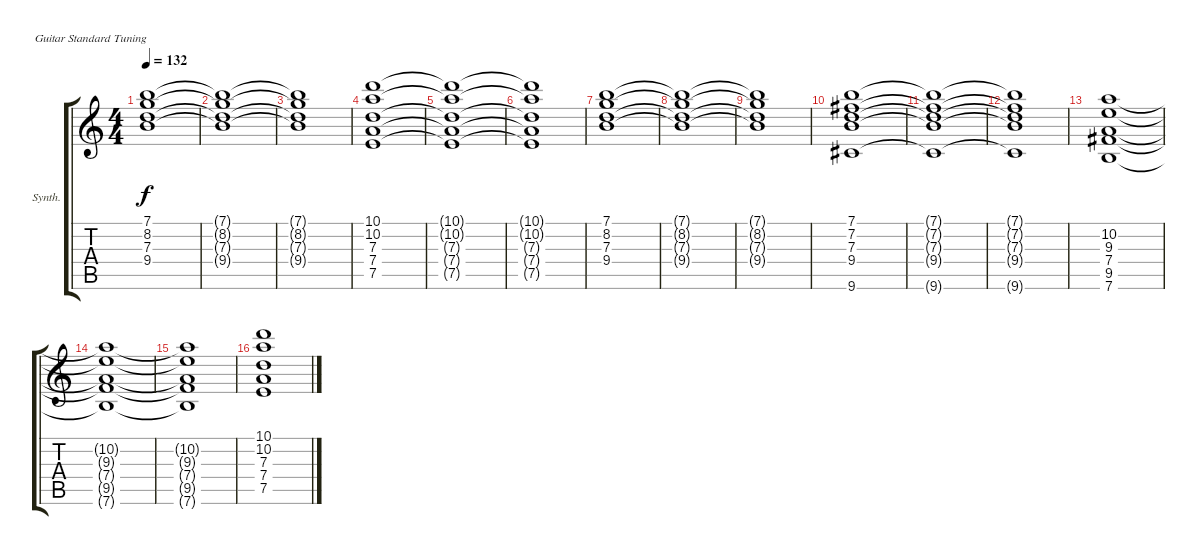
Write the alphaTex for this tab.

\bracketExtendMode groupsimilarinstruments
\firstSystemTrackNameOrientation horizontal
\otherSystemsTrackNameOrientation horizontal
\track ("Edge synth." "Synth.") {instrument synthstrings1}
\staff {score tabs}
\tuning (E4 B3 G3 D3 A2 E2)
\displaytranspose 12
\ts (4 4)
\tempo 132
\clef g2
\ks c
(7.1 8.2 7.3 9.4).1{dy f} |
(7.1{t} 8.2{t} 7.3{t} 9.4{t}).1 |
(7.1{t} 8.2{t} 7.3{t} 9.4{t}).1 |
(10.1 10.2 7.3 7.4 7.5).1 |
(10.1{t} 10.2{t} 7.3{t} 7.4{t} 7.5{t}).1 |
(10.1{t} 10.2{t} 7.3{t} 7.4{t} 7.5{t}).1 |
(7.1 8.2 7.3 9.4).1 |
(7.1{t} 8.2{t} 7.3{t} 9.4{t}).1 |
(7.1{t} 8.2{t} 7.3{t} 9.4{t}).1 |
(7.1 7.2 7.3 9.4 9.6).1 |
(7.1{t} 7.2{t} 7.3{t} 9.4{t} 9.6{t}).1 |
(7.1{t} 7.2{t} 7.3{t} 9.4{t} 9.6{t}).1 |
(10.2 9.3 7.4 9.5 7.6).1 |
(10.2{t} 9.3{t} 7.4{t} 9.5{t} 7.6{t}).1 |
(10.2{t} 9.3{t} 7.4{t} 9.5{t} 7.6{t}).1 |
(10.1 10.2 7.3 7.4 7.5).1
